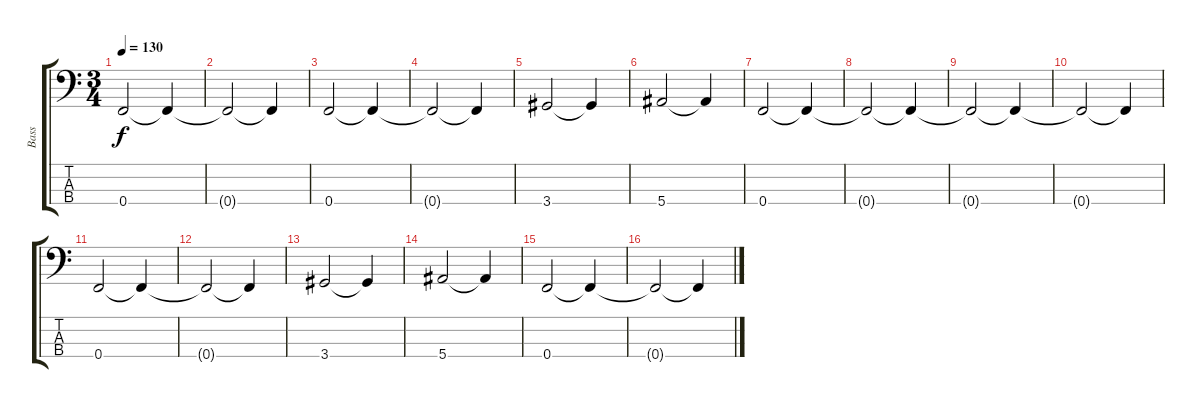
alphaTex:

\track ("Bass" "Bass") {instrument electricbasspick}
\staff {score tabs}
\tuning (Ab2 Eb2 Bb1 F1) {hide}
\ts (3 4)
\tempo 130
\clef f4
\ks c
0.4{t}.2{dy f} 0.4{t}.4 |
0.4{t}.2 0.4{t}.4 |
0.4.2 0.4{t}.4 |
0.4{t}.2 0.4{t}.4 |
3.4.2 3.4{t}.4 |
5.4.2 5.4{t}.4 |
0.4.2 0.4{t}.4 |
0.4{t}.2 0.4{t}.4 |
0.4{t}.2 0.4{t}.4 |
0.4{t}.2 0.4{t}.4 |
0.4.2 0.4{t}.4 |
0.4{t}.2 0.4{t}.4 |
3.4.2 3.4{t}.4 |
5.4.2 5.4{t}.4 |
0.4.2 0.4{t}.4 |
0.4{t}.2 0.4{t}.4
